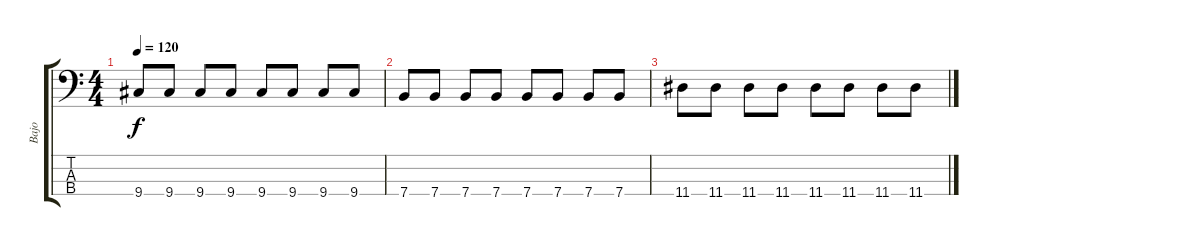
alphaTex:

\track ("Bajo" "Bajo") {instrument electricbasspick}
\staff {score tabs}
\tuning (G2 D2 A1 E1) {hide}
\ts (4 4)
\tempo 120
\clef f4
\ks c
9.4.8{dy f} 9.4.8 9.4.8 9.4.8 9.4.8 9.4.8 9.4.8 9.4.8 |
7.4.8 7.4.8 7.4.8 7.4.8 7.4.8 7.4.8 7.4.8 7.4.8 |
11.4.8 11.4.8 11.4.8 11.4.8 11.4.8 11.4.8 11.4.8 11.4.8
